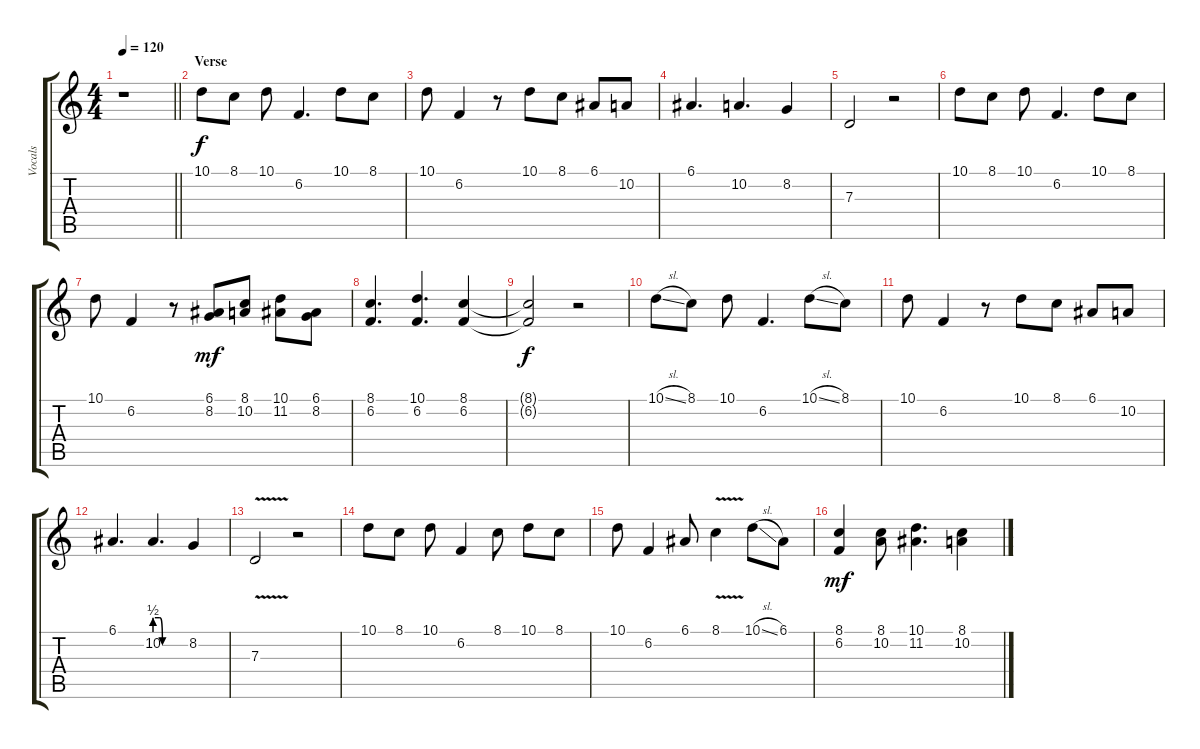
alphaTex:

\track ("Vocals" "Vocals") {instrument clarinet}
\staff {score tabs}
\tuning (E4 B3 G3 D3 A2 E2) {hide}
\ts (4 4)
\tempo 120
\clef g2
\barLineRight lightlight
\ks c
r.1{dy f} |
\section ("" "Verse")
10.1.8 8.1.8 10.1.8 6.2.4{d} 10.1.8 8.1.8 |
10.1.8 6.2.4 r.8 10.1.8 8.1.8 6.1.8 10.2.8 |
6.1.4{d} 10.2.4{d} 8.2.4 |
7.3.2 r.2 |
10.1.8 8.1.8 10.1.8 6.2.4{d} 10.1.8 8.1.8 |
10.1.8 6.2.4 r.8 (6.1 8.2).8{dy mf} (8.1 10.2).8 (10.1 11.2).8 (6.1 8.2).8 |
(8.1 6.2).4{d} (10.1 6.2).4{d} (8.1 6.2).4 |
(8.1{t} 6.2{t}).2{dy f} r.2 |
10.1{sl}.8 8.1.8 10.1.8 6.2.4{d} 10.1{sl}.8 8.1.8 |
10.1.8 6.2.4 r.8 10.1.8 8.1.8 6.1.8 10.2.8 |
6.1.4{d} 10.2{be (custom 0 2 10 2 15 0 60 0)}.4{d} 8.2.4 |
7.3{v}.2 r.2 |
10.1.8 8.1.8 10.1.8 6.2.4 8.1.8 10.1.8 8.1.8 |
10.1.8 6.2.4 6.1.8 8.1{v}.4 10.1{sl}.8 6.1.8 |
(8.1 6.2).4{dy mf} (8.1 10.2).8 (10.1 11.2).4{d} (8.1 10.2).4
